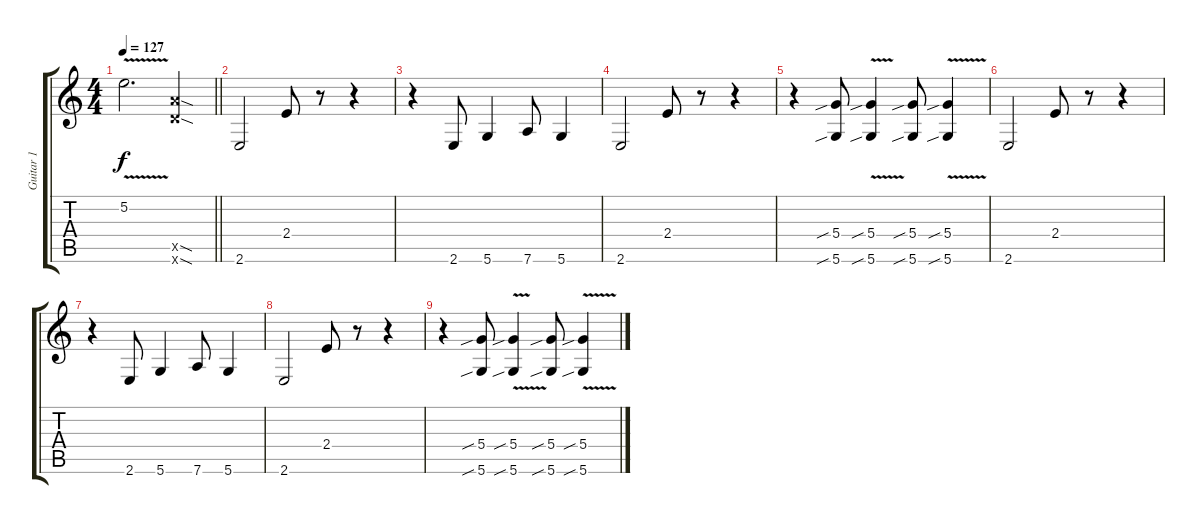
\track ("Guitar 1" "Guitar 1") {instrument distortionguitar}
\staff {score tabs}
\tuning (E4 B3 G3 D3 A2 D2) {hide}
\ts (4 4)
\tempo 127
\clef g2
\barLineRight lightlight
\ks c
5.2{v t}.2{d dy f} (12.5{sod x} 12.6{sod x}).4 |
2.6.2 2.4.8 r.8 r.4 |
r.4 2.6.8 5.6.4 7.6.8 5.6.4 |
2.6.2 2.4.8 r.8 r.4 |
r.4 (5.4{sib} 5.6{sib}).8 (5.4{v sib} 5.6{v sib}).4 (5.4{sib} 5.6{sib}).8 (5.4{v sib} 5.6{v sib}).4 |
2.6.2 2.4.8 r.8 r.4 |
r.4 2.6.8 5.6.4 7.6.8 5.6.4 |
2.6.2 2.4.8 r.8 r.4 |
r.4 (5.4{sib} 5.6{sib}).8 (5.4{v sib} 5.6{v sib}).4 (5.4{sib} 5.6{sib}).8 (5.4{v sib} 5.6{v sib}).4
